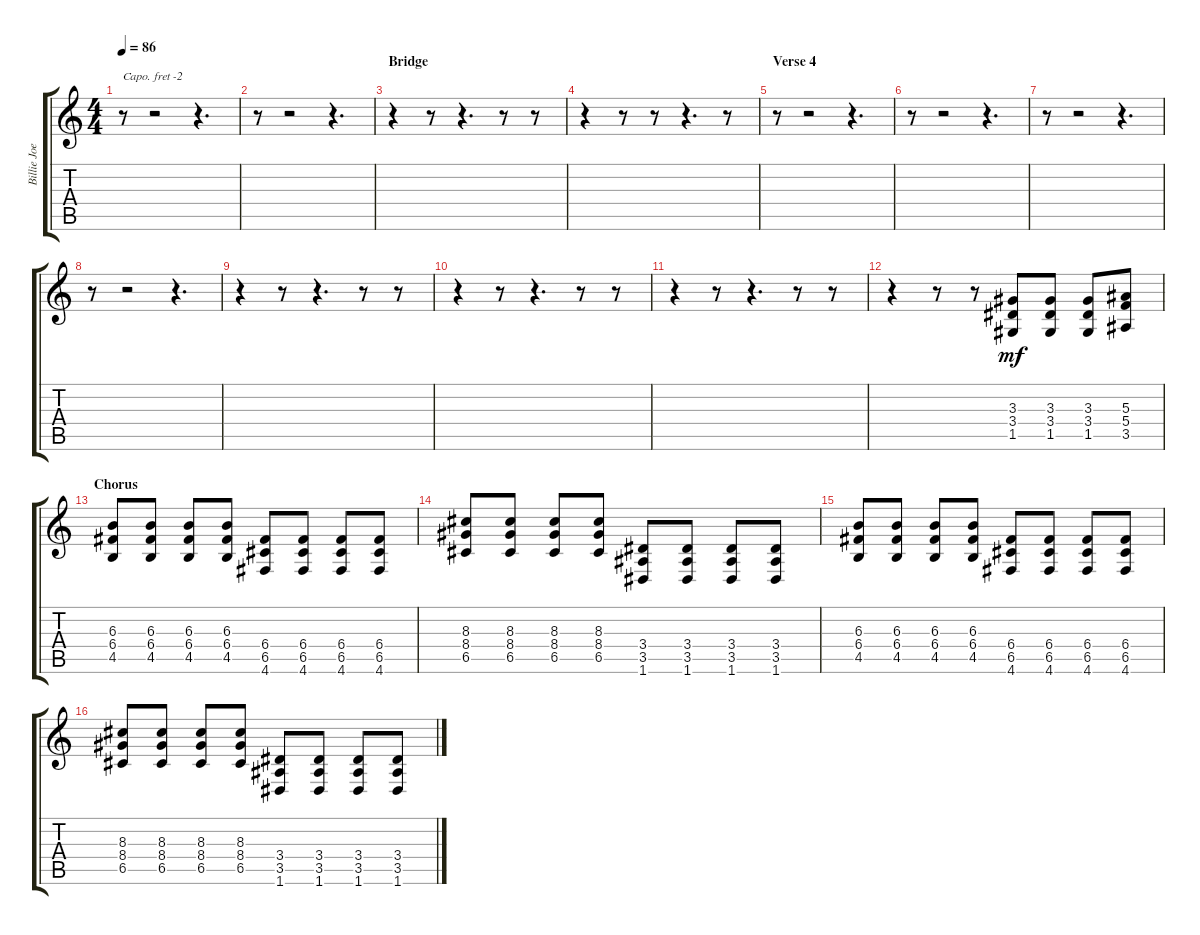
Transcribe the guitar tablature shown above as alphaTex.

\track ("Billie Joe Armstrong (Heavy Guitar)" "Billie Joe") {instrument distortionguitar}
\staff {score tabs}
\capo -2
\tuning (E4 B3 G3 D3 A2 E2) {hide}
\ts (4 4)
\tempo 86
\clef g2
\ks c
r.8{dy mf} r.2 r.4{d} |
r.8 r.2 r.4{d} |
\section ("" "Bridge")
r.4 r.8 r.4{d} r.8 r.8 |
r.4 r.8 r.8 r.4{d} r.8 |
\section ("" "Verse 4")
r.8 r.2 r.4{d} |
r.8 r.2 r.4{d} |
r.8 r.2 r.4{d} |
r.8 r.2 r.4{d} |
r.4 r.8 r.4{d} r.8 r.8 |
r.4 r.8 r.4{d} r.8 r.8 |
r.4 r.8 r.4{d} r.8 r.8 |
r.4 r.8 r.8 (3.3 3.4 1.5).8 (3.3 3.4 1.5).8 (3.3 3.4 1.5).8 (5.3 5.4 3.5).8 |
\section ("" "Chorus")
(6.3 6.4 4.5).8 (6.3 6.4 4.5).8 (6.3 6.4 4.5).8 (6.3 6.4 4.5).8 (6.4 6.5 4.6).8 (6.4 6.5 4.6).8 (6.4 6.5 4.6).8 (6.4 6.5 4.6).8 |
(8.3 8.4 6.5).8 (8.3 8.4 6.5).8 (8.3 8.4 6.5).8 (8.3 8.4 6.5).8 (3.4 3.5 1.6).8 (3.4 3.5 1.6).8 (3.4 3.5 1.6).8 (3.4 3.5 1.6).8 |
(6.3 6.4 4.5).8 (6.3 6.4 4.5).8 (6.3 6.4 4.5).8 (6.3 6.4 4.5).8 (6.4 6.5 4.6).8 (6.4 6.5 4.6).8 (6.4 6.5 4.6).8 (6.4 6.5 4.6).8 |
(8.3 8.4 6.5).8 (8.3 8.4 6.5).8 (8.3 8.4 6.5).8 (8.3 8.4 6.5).8 (3.4 3.5 1.6).8 (3.4 3.5 1.6).8 (3.4 3.5 1.6).8 (3.4 3.5 1.6).8
